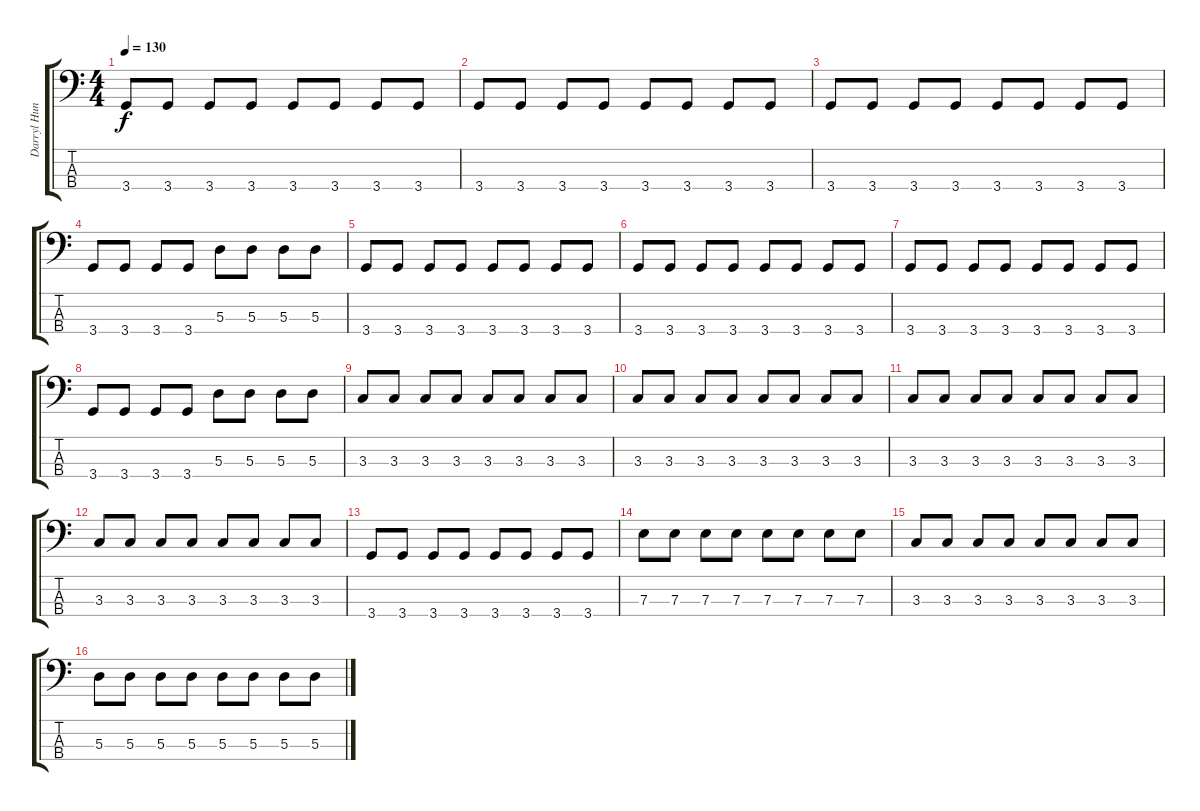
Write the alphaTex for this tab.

\track ("Darryl Hunt - basse" "Darryl Hun") {instrument electricbassfinger}
\staff {score tabs}
\tuning (G2 D2 A1 E1) {hide}
\ts (4 4)
\tempo 130
\clef f4
\ks c
3.4.8{dy f} 3.4.8 3.4.8 3.4.8 3.4.8 3.4.8 3.4.8 3.4.8 |
3.4.8 3.4.8 3.4.8 3.4.8 3.4.8 3.4.8 3.4.8 3.4.8 |
3.4.8 3.4.8 3.4.8 3.4.8 3.4.8 3.4.8 3.4.8 3.4.8 |
3.4.8 3.4.8 3.4.8 3.4.8 5.3.8 5.3.8 5.3.8 5.3.8 |
3.4.8 3.4.8 3.4.8 3.4.8 3.4.8 3.4.8 3.4.8 3.4.8 |
3.4.8 3.4.8 3.4.8 3.4.8 3.4.8 3.4.8 3.4.8 3.4.8 |
3.4.8 3.4.8 3.4.8 3.4.8 3.4.8 3.4.8 3.4.8 3.4.8 |
3.4.8 3.4.8 3.4.8 3.4.8 5.3.8 5.3.8 5.3.8 5.3.8 |
3.3.8 3.3.8 3.3.8 3.3.8 3.3.8 3.3.8 3.3.8 3.3.8 |
3.3.8 3.3.8 3.3.8 3.3.8 3.3.8 3.3.8 3.3.8 3.3.8 |
3.3.8 3.3.8 3.3.8 3.3.8 3.3.8 3.3.8 3.3.8 3.3.8 |
3.3.8 3.3.8 3.3.8 3.3.8 3.3.8 3.3.8 3.3.8 3.3.8 |
3.4.8 3.4.8 3.4.8 3.4.8 3.4.8 3.4.8 3.4.8 3.4.8 |
7.3.8 7.3.8 7.3.8 7.3.8 7.3.8 7.3.8 7.3.8 7.3.8 |
3.3.8 3.3.8 3.3.8 3.3.8 3.3.8 3.3.8 3.3.8 3.3.8 |
5.3.8 5.3.8 5.3.8 5.3.8 5.3.8 5.3.8 5.3.8 5.3.8
